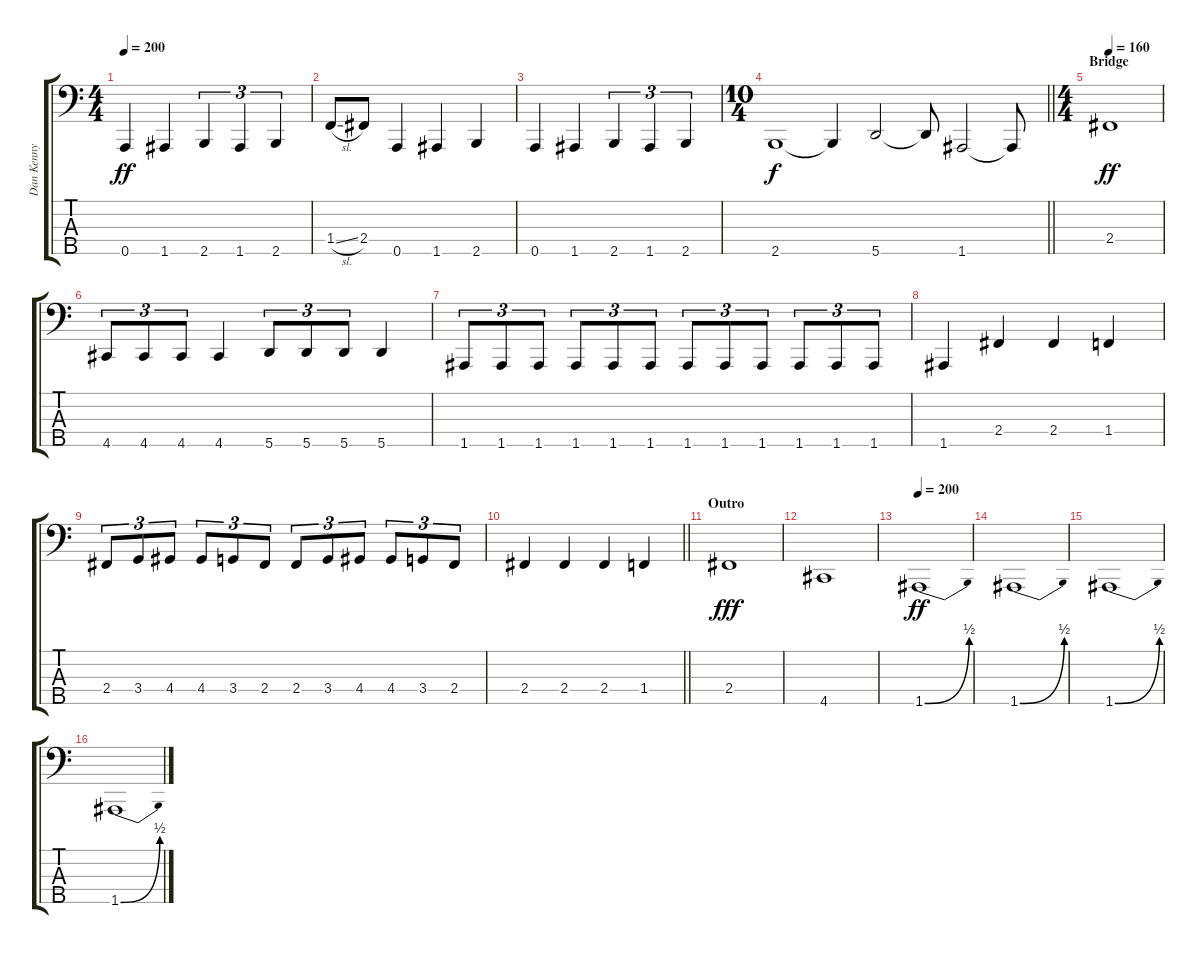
\track ("Dan Kenny" "Dan Kenny") {instrument electricbassfinger}
\staff {score tabs}
\tuning (G2 D2 A1 E1 A0) {hide}
\ts (4 4)
\tempo 200
\clef f4
\ks c
0.5.4{dy ff} 1.5.4 2.5.4{tu (3 2)} 1.5.4{tu (3 2)} 2.5.4{tu (3 2)} |
1.4{sl}.8 2.4.8 0.5.4 1.5.4 2.5.4 |
0.5.4 1.5.4 2.5.4{tu (3 2)} 1.5.4{tu (3 2)} 2.5.4{tu (3 2)} |
\ts (10 4)
\barLineRight lightlight
2.5.1{dy f} 2.5{t}.4 5.5.2 5.5{t}.8 1.5.2 1.5{t}.8 |
\ts (4 4)
\section ("" "Bridge")
\tempo 160
2.4.1{dy ff} |
4.5.8{tu (3 2)} 4.5.8{tu (3 2)} 4.5.8{tu (3 2)} 4.5.4 5.5.8{tu (3 2)} 5.5.8{tu (3 2)} 5.5.8{tu (3 2)} 5.5.4 |
1.5.8{tu (3 2)} 1.5.8{tu (3 2)} 1.5.8{tu (3 2)} 1.5.8{tu (3 2)} 1.5.8{tu (3 2)} 1.5.8{tu (3 2)} 1.5.8{tu (3 2)} 1.5.8{tu (3 2)} 1.5.8{tu (3 2)} 1.5.8{tu (3 2)} 1.5.8{tu (3 2)} 1.5.8{tu (3 2)} |
1.5.4 2.4.4 2.4.4 1.4.4 |
2.4.8{tu (3 2)} 3.4.8{tu (3 2)} 4.4.8{tu (3 2)} 4.4.8{tu (3 2)} 3.4.8{tu (3 2)} 2.4.8{tu (3 2)} 2.4.8{tu (3 2)} 3.4.8{tu (3 2)} 4.4.8{tu (3 2)} 4.4.8{tu (3 2)} 3.4.8{tu (3 2)} 2.4.8{tu (3 2)} |
\barLineRight lightlight
2.4.4 2.4.4 2.4.4 1.4.4 |
\section ("" "Outro")
2.4.1{dy fff} |
4.5.1 |
\tempo 200
1.5{be (bend 0 0 60 2)}.1{dy ff} |
1.5{be (bend 0 0 60 2)}.1 |
1.5{be (bend 0 0 60 2)}.1 |
1.5{be (bend 0 0 60 2)}.1
